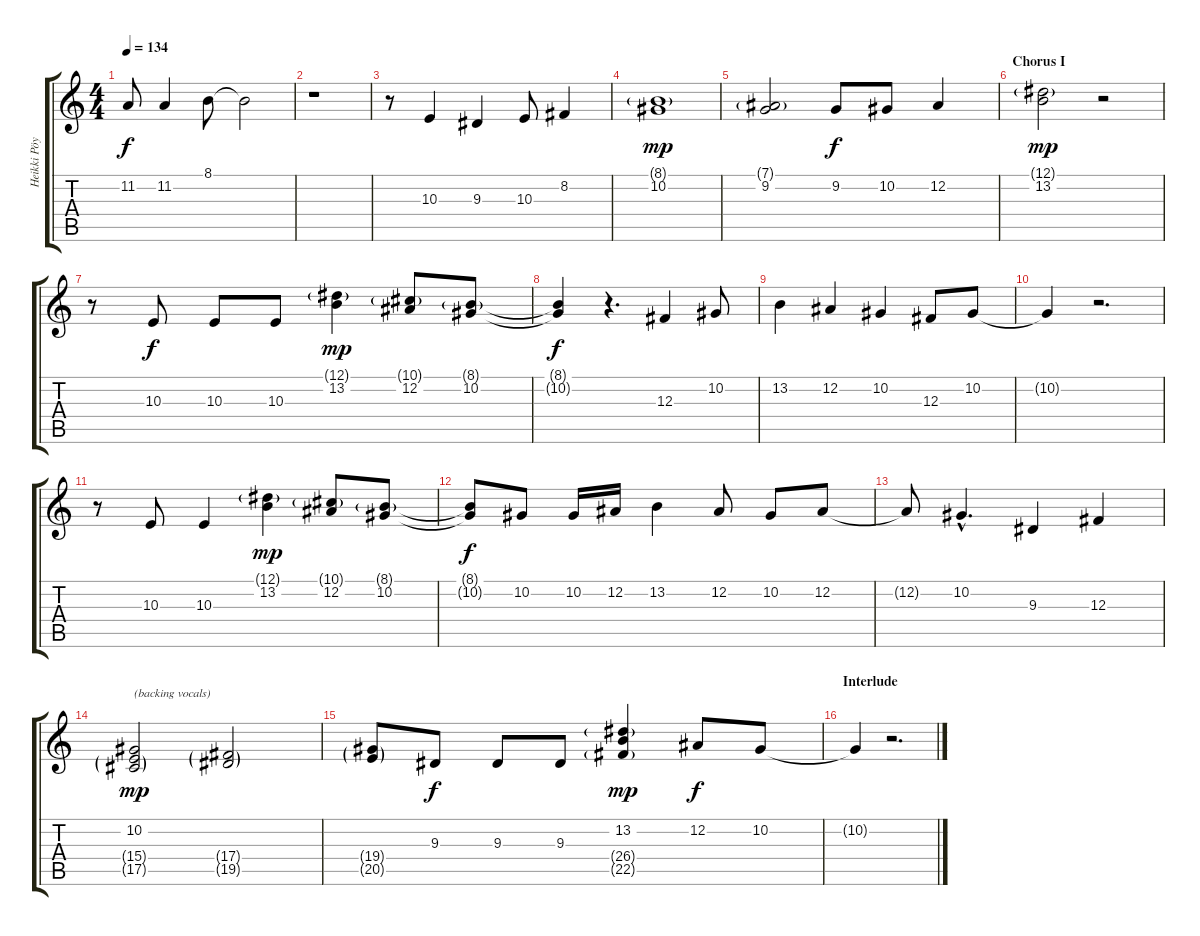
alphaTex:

\track ("Heikki Pöyhiä - Vocals" "Heikki Pöy") {instrument lead2sawtooth}
\staff {score tabs}
\tuning (Eb4 Bb3 Gb3 Db3 Ab2 Eb2) {hide}
\ts (4 4)
\tempo 134
\clef g2
\ks c
11.2{t}.8{dy f} 11.2.4 8.1.8 8.1{t}.2 |
r.1 |
r.8 10.3.4 9.3.4 10.3.8 8.2.4 |
(8.1{g} 10.2).1{dy mp} |
(7.1{g} 9.2).2 9.2.8{dy f} 10.2.8 12.2.4 |
\section ("" "Chorus I")
(12.1{g} 13.2).2{dy mp} r.2 |
r.8 10.3.8{dy f} 10.3.8 10.3.8 (12.1{g} 13.2).4{dy mp} (10.1{g} 12.2).8 (8.1{g} 10.2).8 |
(8.1{t} 10.2{t}).4{dy f} r.4{d} 12.3.4 10.2.8 |
13.2.4 12.2.4 10.2.4 12.3.8 10.2.8 |
10.2{t}.4 r.2{d} |
r.8 10.3.8 10.3.4 (12.1{g} 13.2).4{dy mp} (10.1{g} 12.2).8 (8.1{g} 10.2).8 |
(8.1{t} 10.2{t}).8{dy f} 10.2.8 10.2.16 12.2.16 13.2.4 12.2.8 10.2.8 12.2.8 |
12.2{t}.8 10.2{hac}.4{d} 9.3.4 12.3.4 |
(10.2 15.4{g} 17.5{g}).2{txt "(backing vocals)" dy mp} (17.4{g} 19.5{g}).2 |
(19.4{g} 20.5{g}).8 9.3.8{dy f} 9.3.8 9.3.8 (13.2 26.4{g} 22.5{g}).4{dy mp} 12.2.8{dy f} 10.2.8 |
\section ("" "Interlude")
10.2{t}.4 r.2{d}
